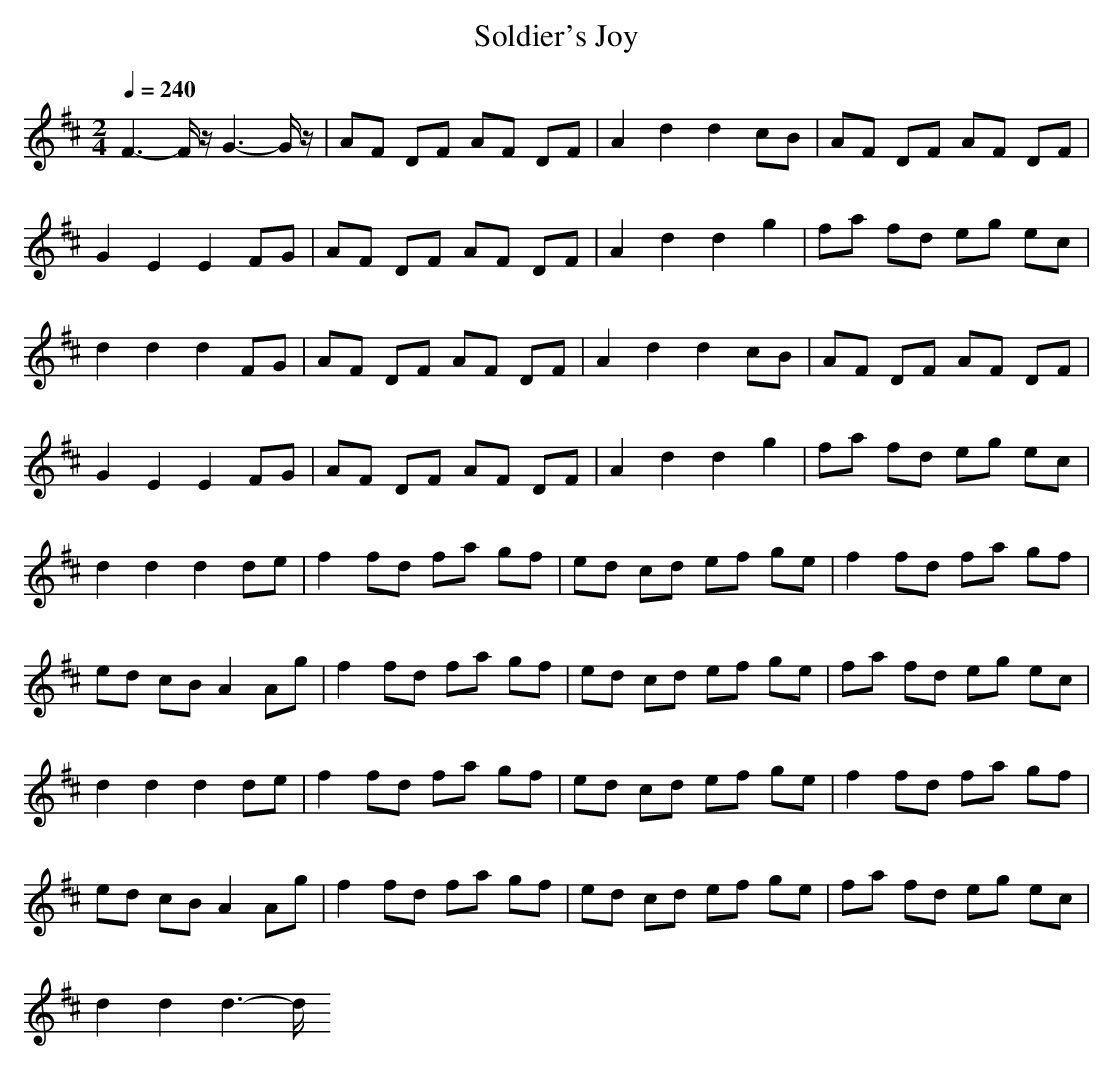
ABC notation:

X:1
T: Soldier's Joy
M: 2/4
L: 1/8
Q:1/4=240
K:D % 2 sharps
F3-F/2z/2 G3-G/2z/2|AF DF AF DF|A2 d2 d2 cB|AF DF AF DF|
G2 E2 E2 FG|AF DF AF DF|A2 d2 d2 g2|fa fd eg ec|
d2 d2 d2 FG|AF DF AF DF|A2 d2 d2 cB|AF DF AF DF|
G2 E2 E2 FG|AF DF AF DF|A2 d2 d2 g2|fa fd eg ec|
d2 d2 d2 de|f2 fd fa gf|ed cd ef ge|f2 fd fa gf|
ed cB A2 Ag|f2 fd fa gf|ed cd ef ge|fa fd eg ec|
d2 d2 d2 de|f2 fd fa gf|ed cd ef ge|f2 fd fa gf|
ed cB A2 Ag|f2 fd fa gf|ed cd ef ge|fa fd eg ec|
d2 d2 d3-d/2
